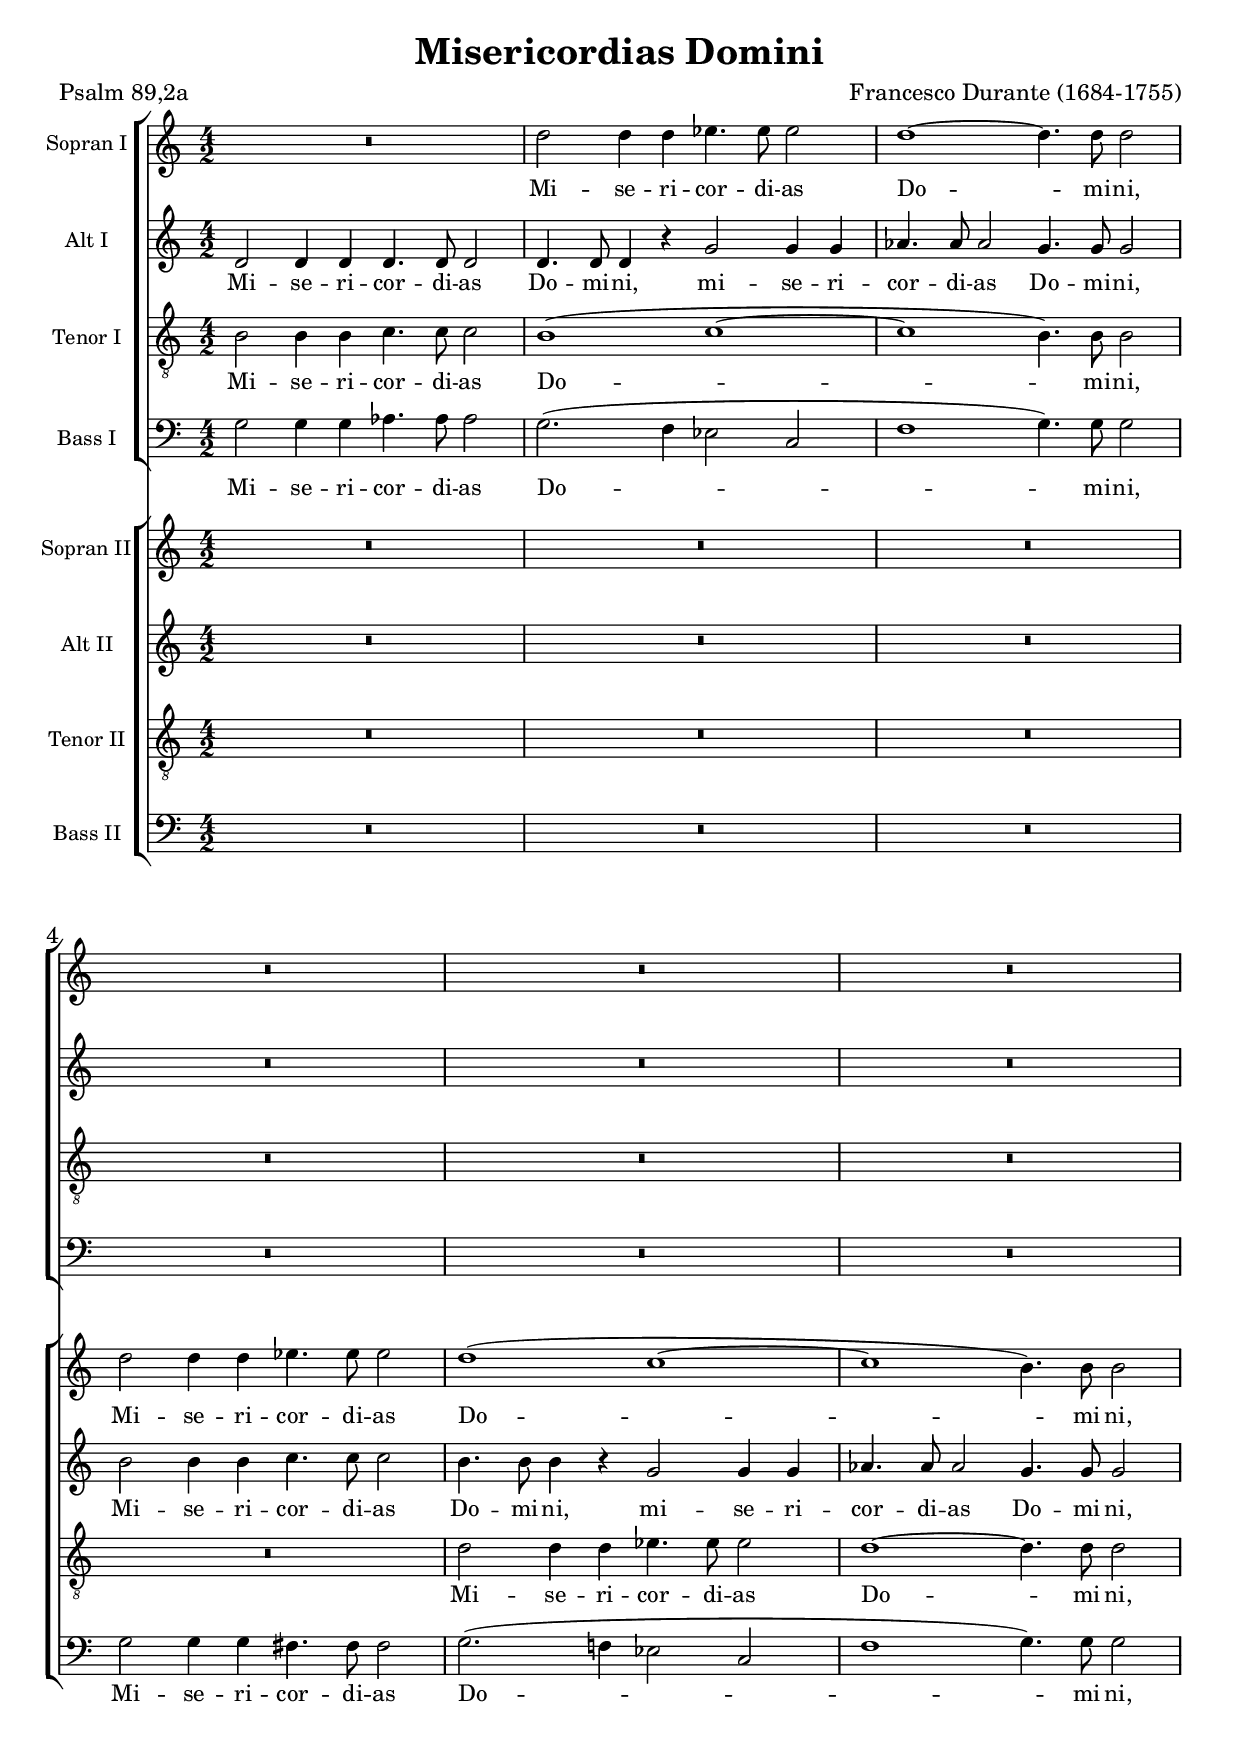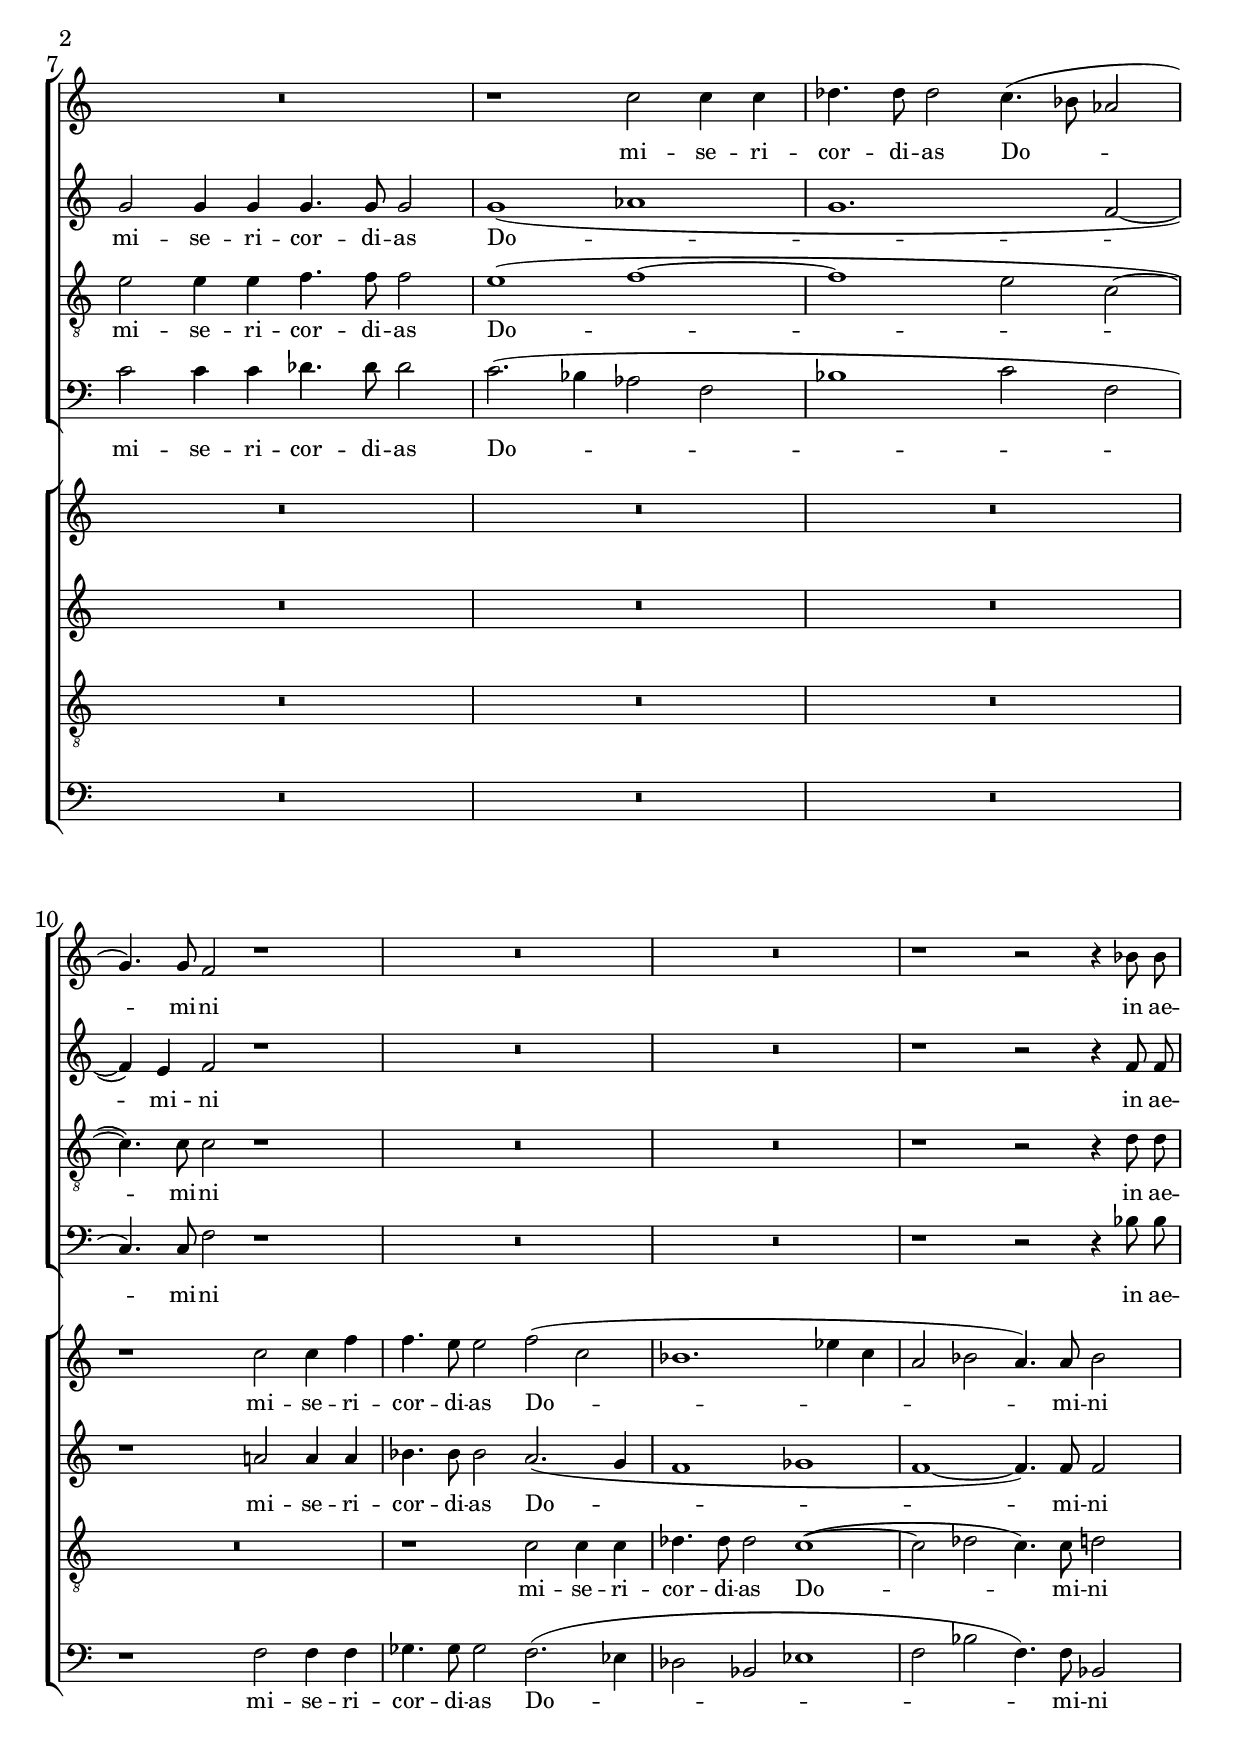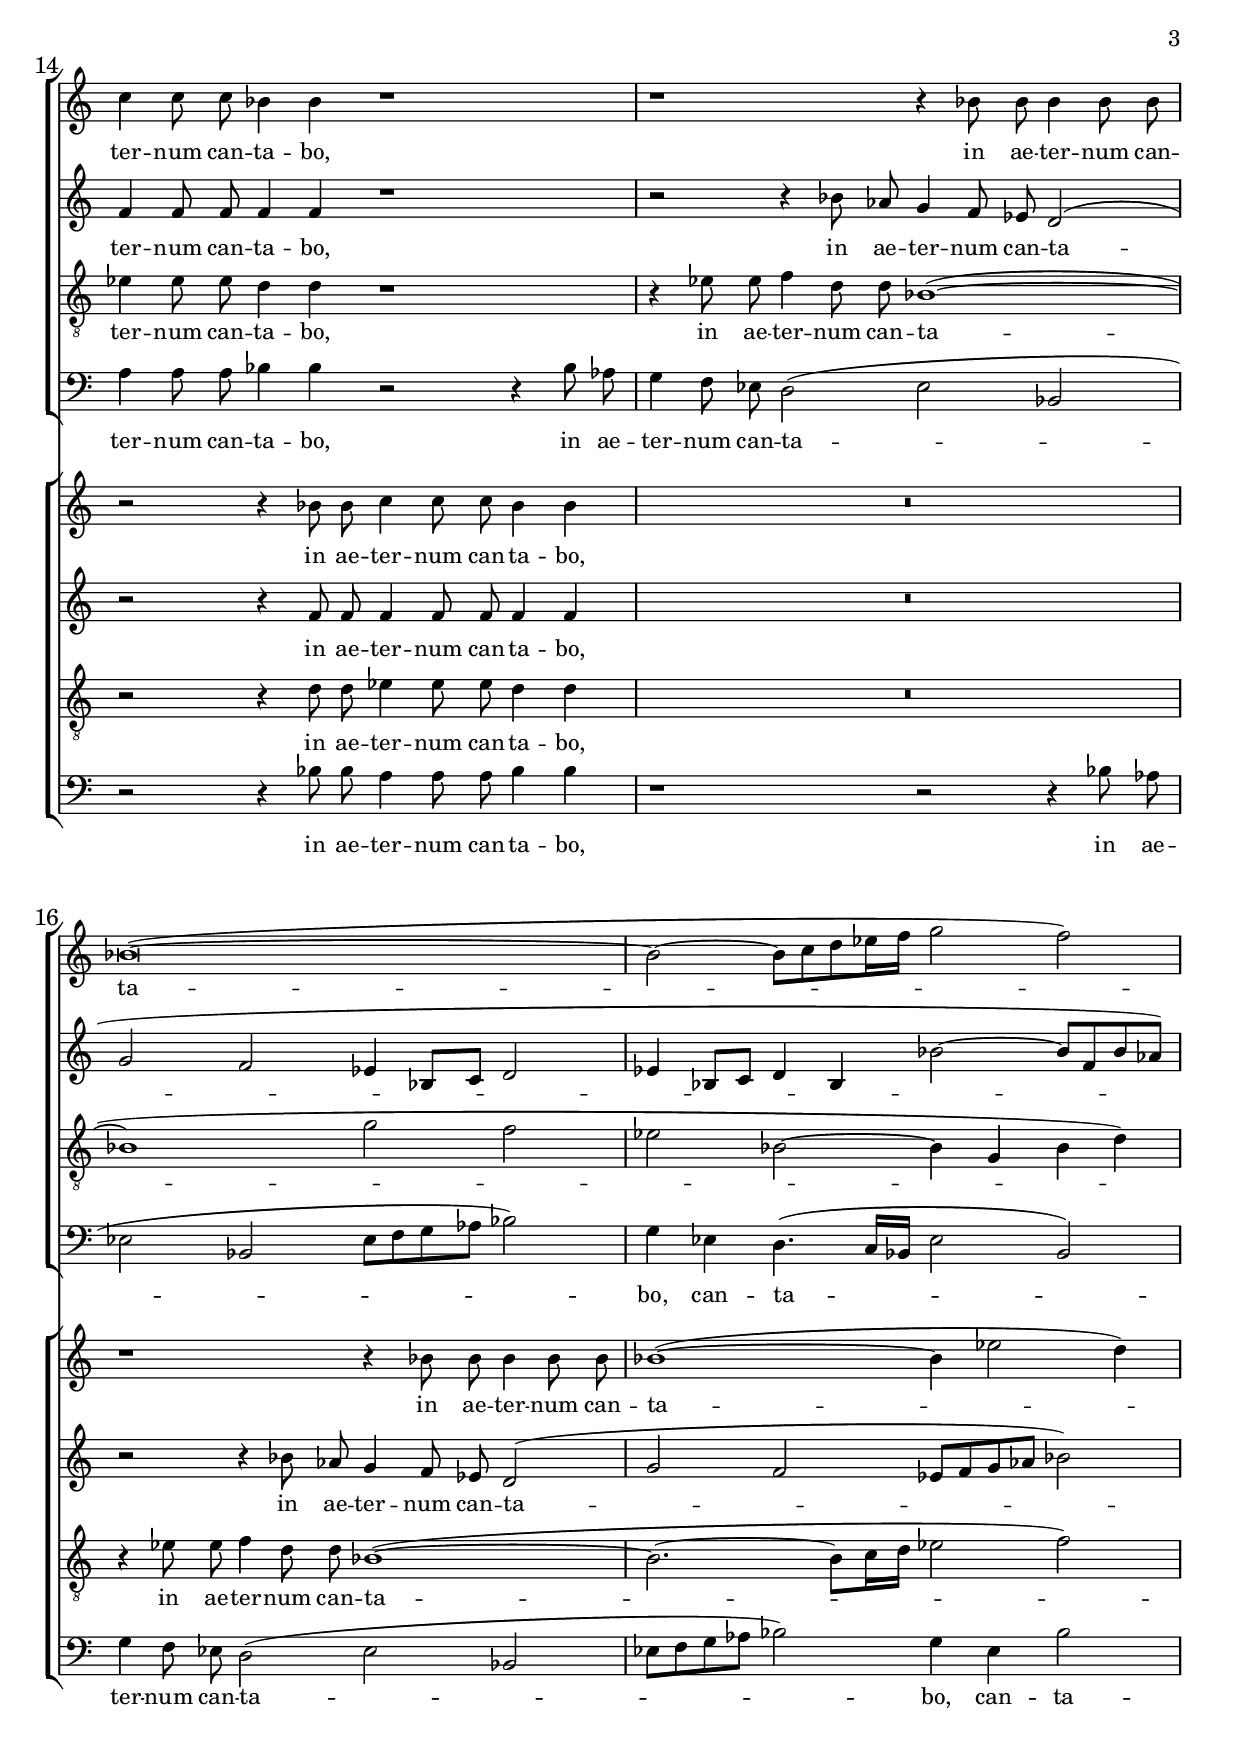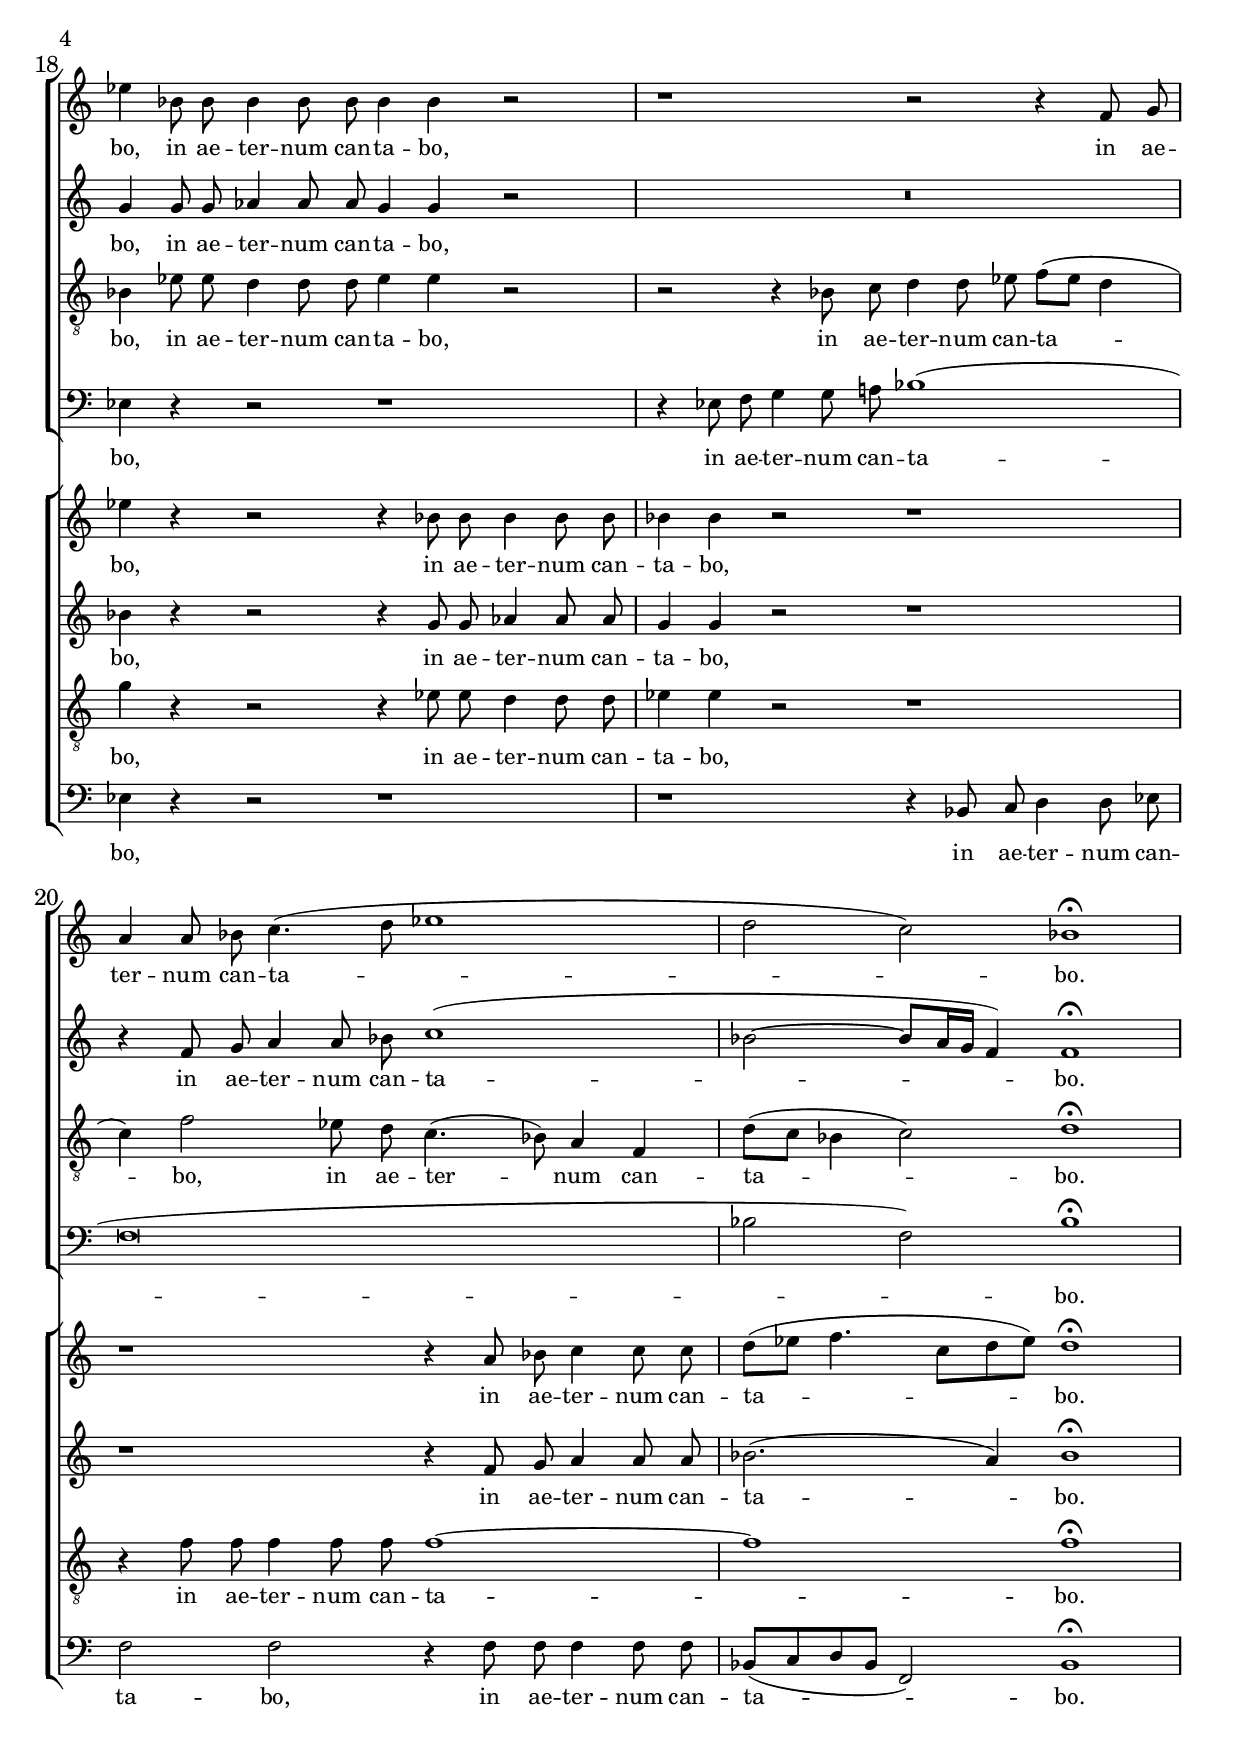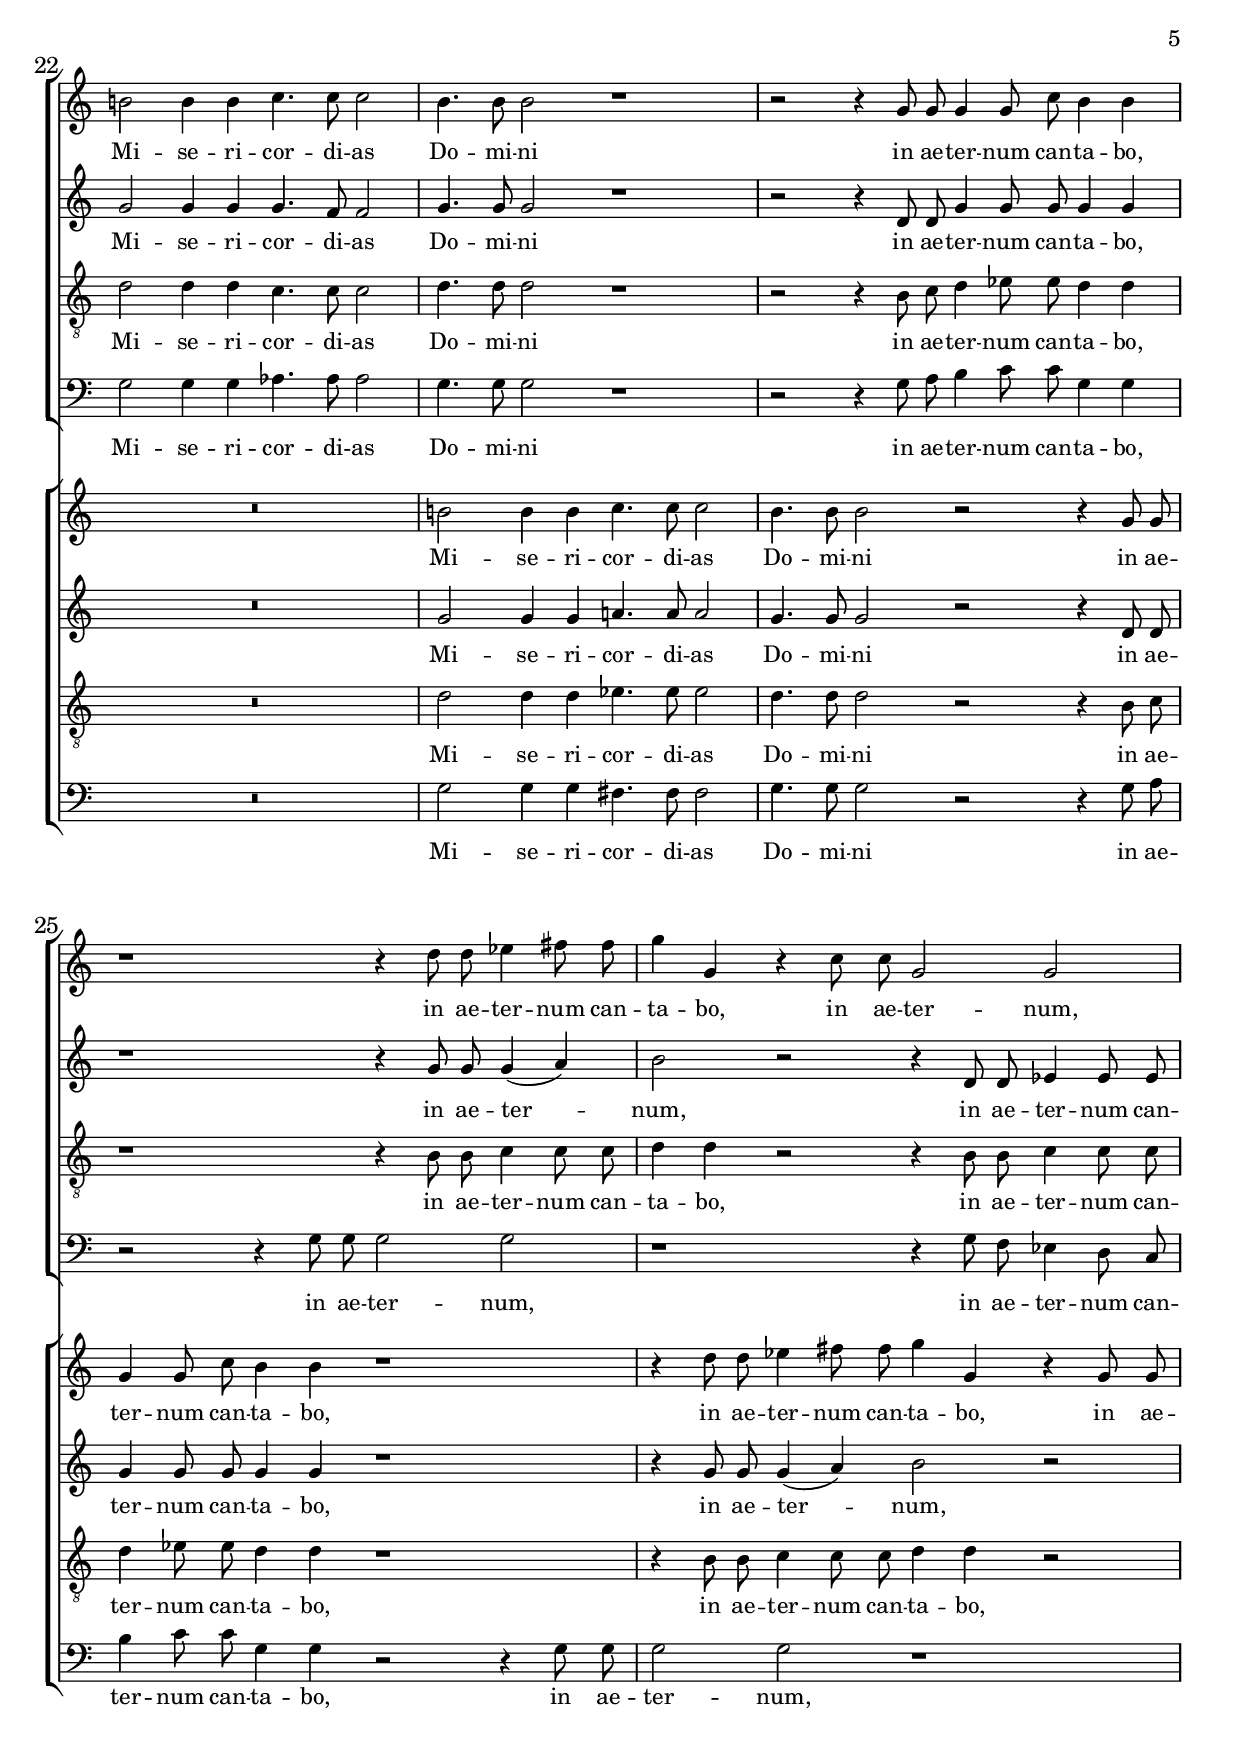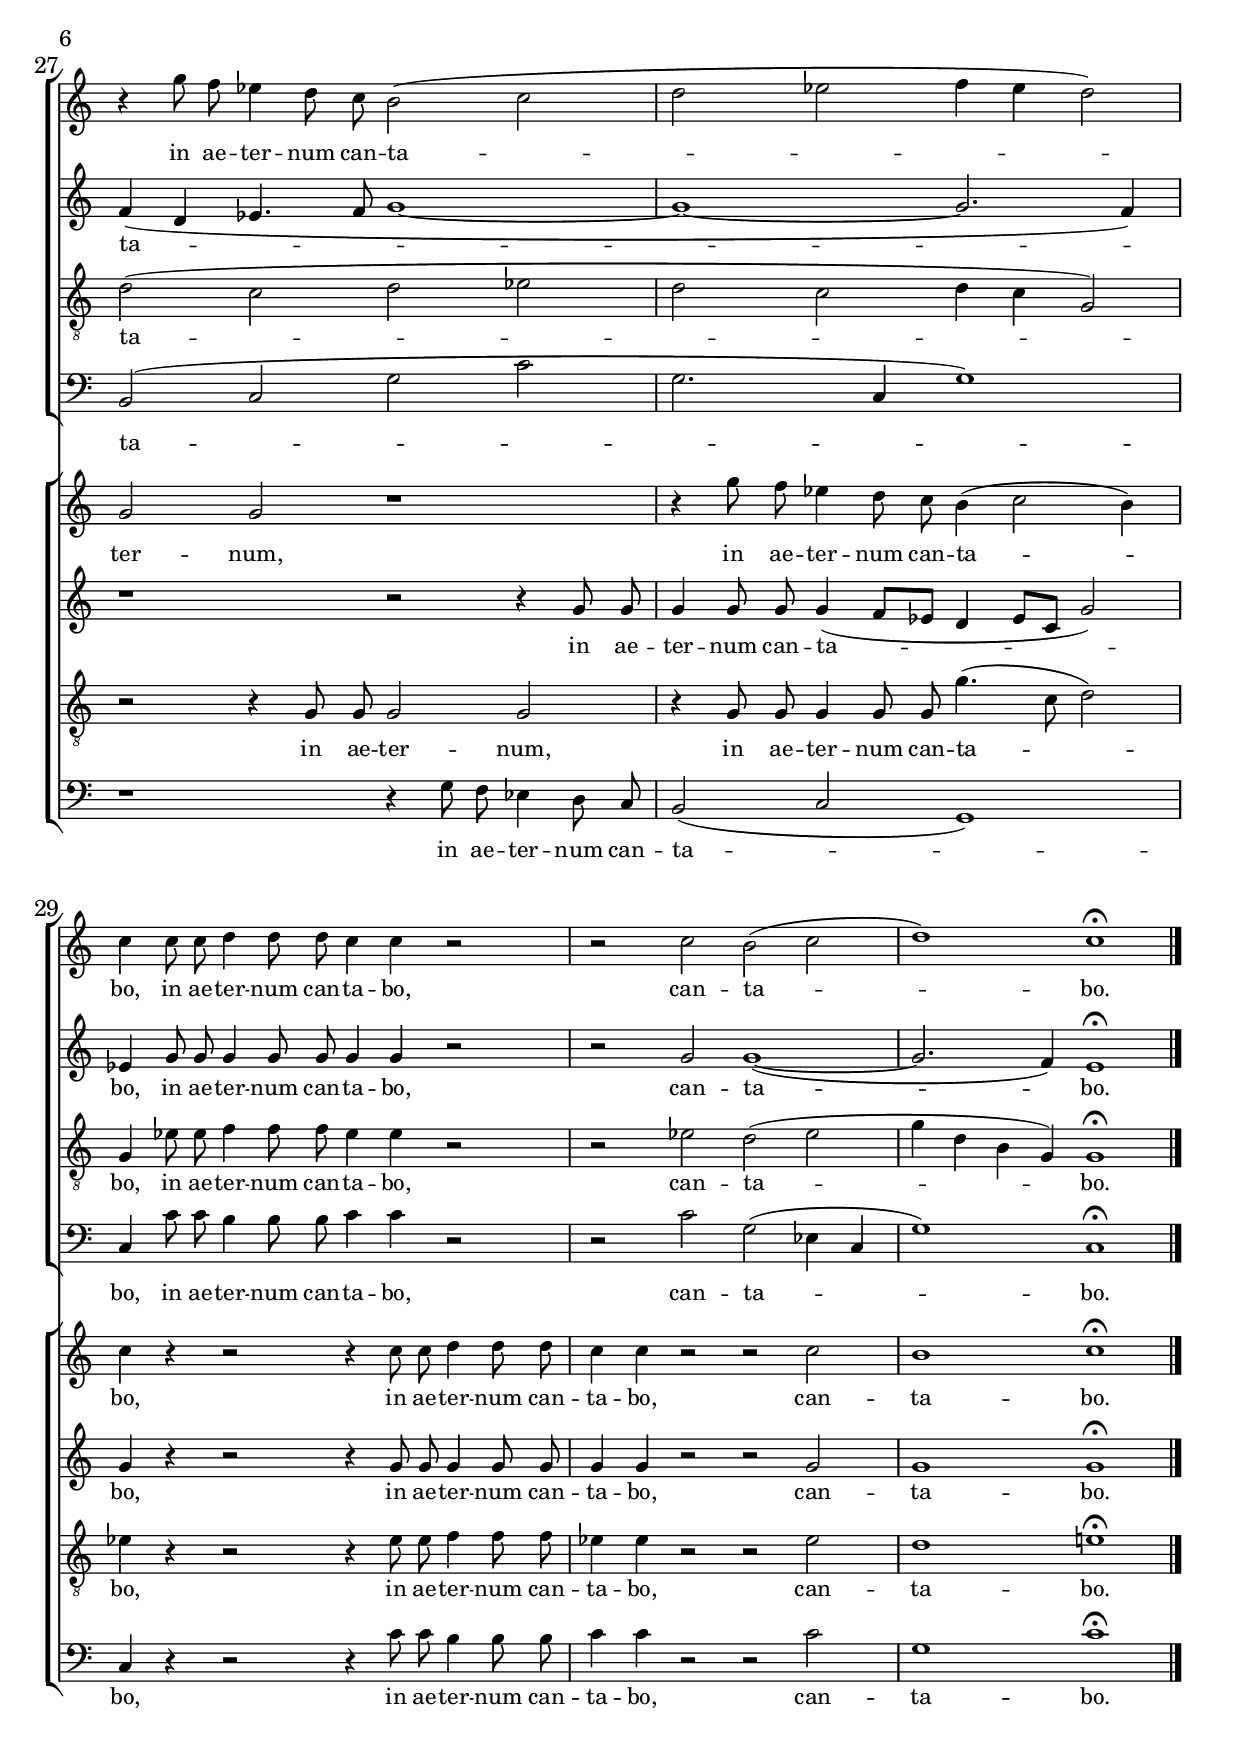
\version "2.22.1"

\header {
  title = "Misericordias Domini"
  composer = "Francesco Durante (1684-1755)"
  poet = "Psalm 89,2a"
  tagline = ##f
}

\paper {
  #(set-paper-size "a4")
  systems-per-page = 2
}

\layout {
  #(layout-set-staff-size 18)
  \override Score.BarNumber.font-size = #1
}

chormidi = \with {midiInstrument = "choir aahs"}

ficta = { \once \set suggestAccidentals = ##t } % für vogeschlagene Vorzeichen in Alter Musik über Noten -> VOR der Note setzen

global = {
  \key c \major
  \time 4/2
  \autoBeamOff
}

\version "2.22.1"

nSopranI = \relative c'' {
  \global
  R\breve | d2 d4 d es4. es8 es2 | d1~ d4. d8 d2 |
  R\breve*3 |
  
  R\breve | r1 c2 c4 c | des4. des8 des2 c4.( bes8 as2 |
  g4.) g8 f2 r1 | R\breve*2 |
  
  r1 r2 r4 bes8 bes | c4 c8 c bes4 bes r1 | r 
  r4 bes8 bes bes4 bes8 bes | bes\breve~( | bes2~ bes8[ c d es16 f]
  
  g2 f) | es4 bes8 bes bes4 bes8 bes bes4 bes r2 | r1 r2 r4 f8 g |
  a4 a8 bes c4.( d8 es1 | d2 c) bes1\fermata |
  
  b2 b4 b c4. c8 c2 | b4. b8 b2 r1 | r2 r4 g8 g g4 g8 c b4 b |
  r1 r4 d8 d es4 fis8 fis | g4 g, r c8 c g2 g |
  
  r4 g'8 f es4 d8 c b2( c | d es f4 es d2) |
  c4 c8 c d4 d8 d c4 c r2 | r c b( c | d1) c\fermata \bar "|."
}

nAltI = \relative c' {
  \global
  d2 d4 d d4. d8 d2 | d4. d8 d4 r g2 g4 g | as4. as8 as2 g4. g8 g2 |
  R\breve*3 |
  
  g2 g4 g g4. g8 g2 | g1( as | g1. f2~ |
  f4) e f2 r1 | R\breve*2 |
  
  r1 r2 r4 f8 f | f4 f8 f f4 f r1 | r2 r4 bes8 as
  g4 f8 es d2( | g f es4 bes8[ c] d2 | es4 bes8[ c] d4 bes
  
  bes'2~ bes8[ f bes as]) | g4 g8 g as4 as8 as g4 g r2 | R\breve |
  r4 f8 g a4 a8 bes c1( | bes2~ bes8[ a16 g] f4) f1\fermata |
  
  g2 g4 g g4. f8 f2 | g4. g8 g2 r1 | r2 r4 d8 d g4 g8 g g4 g |
  r1 r4 g8 g g4( a) | b2 r r4 d,8 d es4 es8 es |
  
  f4( d es4. f8 g1~ | g~ g2. f4) |
  es4 g8 g g4 g8 g g4 g r2 | r g g1~( | g2. f4) e1\fermata \bar "|."
}

nTenorI = \relative c' {
  \global
  b2 b4 b c4. c8 c2 | b1( c~ | c b4.) b8 b2 |
  R\breve*3 |
  
  e2 e4 e f4. f8 f2 | e1( f~ | f e2 c~ |
  c4.) c8 c2 r1 | R\breve*2 |
  
  r1 r2 r4 d8 d | es4 es8 es d4 d r1 | r4 es8 es f4 d8 d 
  bes1~( | bes g'2 f | es bes2~
  
  bes4 g4 bes d) | bes es8 es d4 d8 d es4 es r2 | r r4 bes8 c d4 d8 es f([ es] d4 |
  c) f2 es8 d c4.( bes8) a4 f | d'8([ c] bes4 c2) d1\fermata |
  
  d2 d4 d c4. c8 c2 | d4. d8 d2 r1 | r2 r4 b8 c d4 es8 es d4 d |
  r1 r4 b8 b c4 c8 c | d4 d r2 r4 b8 b c4 c8 c |
  
  d2( c d es | d c d4 c g2) |
  g4 es'8 es f4 f8 f es4 es r2 | r es d( es | g4 d b g) g1\fermata \bar "|."
}

nBassI = \relative c' {
  \global
  g2 g4 g as4. as8 as2 | g2.( f4 es2 c | f1 g4.) g8 g2 |
  R\breve*3 |
  
  c2 c4 c des4. des8 des2 | c2.( bes4 as2 f | bes1 c2 f, |
  c4.) c8 f2 r1 | R\breve*2 |
  
  r1 r2 r4 bes8 bes | a4 a8 a bes4 bes r2 r4 bes8 as | g4 f8 es d2(
  es bes | es bes es8[ f g as] bes2) | g4 es d4.( c16[ bes]
  
  es2 bes) | es4 r r2 r1 | r4 es8 f g4 g8 a! bes1( |
  f\breve | bes2 f) bes1\fermata |
  
  g2 g4 g as4. as8 as2 | g4. g8 g2 r1 | r2 r4 g8 a b4 c8 c g4 g |
  r2 r4 g8 g g2 g | r1 r4 g8 f es4 d8 c |
  
  b2( c g' c | g2. c,4 g'1) |
  c,4 c'8 c b4 b8 b c4 c r2 | r c g( es4 c | g'1) c,\fermata \bar "|."
}

\version "2.22.1"

nSopranII = \relative c'' {
  \global
  R\breve*3 |
  d2 d4 d es4. es8 es2 | d1( c~ | c b4.) b8 b2 |
  
  R\breve*3 |
  r1 c2 c4 f | f4. e8 e2 f( c | bes1. es4 c |
  
  a2 bes a4.) a8 bes2 | r2 r4 bes8 bes c4 c8 c bes4 bes | R\breve
  | r1 r4 bes8 bes bes4 bes8 bes | bes1~(
  
  bes4 es2 d4) | es4 r r2 r4 bes8 bes bes4 bes8 bes | bes4 bes r2 r1 |
  r r4 a8 bes c4 c8 c | d([ es] f4. c8[ d es]) d1\fermata |
  
  R\breve | b!2 b4 b c4. c8 c2 | b4. b8 b2 r2 r4 g8 g |
  g4 g8 c b4 b r1 | r4 d8 d es4 fis8 fis g4 g, r g8 g |
  
  g2 g r1 | r4 g'8 f es4 d8 c b4( c2 b4) |
  c4 r r2 r4 c8 c d4 d8 d | c4 c r2 r c | b1 c\fermata \bar "|."
}

nAltII = \relative c'' {
  \global
  R\breve*3 |
  b2 b4 b c4. c8 c2 | b4. b8 b4 r g2 g4 g | as4. as8 as2 g4. g8 g2 |
  
  R\breve*3 |
  r1 a!2 a4 a | bes4. bes8 bes2 a2.( g4 | f1 ges |
  
  f~ f4.) f8 f2 | r r4 f8 f f4 f8 f f4 f | R\breve
  | r2 r4 bes8 as g4 f8 es d2( | g f
  
  es8[ f g as] bes2) | bes4 r r2 r4 g8 g as4 as8 as | g4 g r2 r1 |
  r r4 f8 g a4 a8 a | bes2.( a4) bes1\fermata |
  
  R\breve | g2 g4 g a!4. a8 a2 | g4. g8 g2 r2 r4 d8 d |
  g4 g8 g g4 g r1 | r4 g8 g g4( a) b2 r |
  
  r1 r2 r4 g8 g | g4 g8 g g4( f8[ es] d4 es8[ c] g'2) |
  g4 r r2 r4 g8 g g4 g8 g | g4 g r2 r g | g1 g\fermata \bar "|."
}

nTenorII = \relative c' {
  \global
  R\breve*3 |
  R\breve | d2 d4 d es4. es8 es2 | d1~ d4. d8 d2 |
  
  R\breve*3 |
  R\breve | r1 c2 c4 c | des4. des8 des2 c1~( |
  
  c2 des c4.) c8 d2 | r r4 d8 d es4 es8 es d4 d | R\breve
  | r4 es8 es f4 d8 d bes1~( | bes2.~ bes8[ c16 d] 
  
  es2 f) | g4 r r2 r4 es8 es d4 d8 d | es4 es r2 r1 |
  r4 f8 f f4 f8 f f1~ | f f\fermata |
  
  R\breve | d2 d4 d es4. es8 es2 | d4. d8 d2 r2 r4 b8 c |
  d4 es8 es d4 d r1 | r4 b8 b c4 c8 c d4 d r2 |
  
  r2 r4 g,8 g g2 g | r4 g8 g g4 g8 g g'4.( c,8 d2) |
  es4 r r2 r4 es8 es f4 f8 f | es4 es r2 r es | d1 e!\fermata \bar "|."
}

nBassII = \relative c' {
  \global
  R\breve*3 |
  g2 g4 g fis4. fis8 fis2 | g2.( f4 es2 c | f1 g4.) g8 g2 |
  
  R\breve*3 |
  r1 f2 f4 f | ges4. ges8 ges2 f2.( es4 | des2 bes es1 |
  
  f2 bes f4.) f8 bes,2 | r2 r4 bes'8 bes a4 a8 a bes4 bes | r1
  r2 r4 bes8 as | g4 f8 es d2( es bes | es8[ f g as] bes2) 
  
  g4 es bes'2 | es,4 r r2 r1 | r1 r4 bes8 c d4 d8 es |
  f2 f r4 f8 f f4 f8 f | bes,([ c d bes] f2) bes1\fermata |
  
  R\breve | g'2 g4 g fis4. fis8 fis2 | g4. g8 g2 r2 r4 g8 a |
  b4 c8 c g4 g r2 r4 g8 g | g2 g r1 |
  
  r r4 g8 f es4 d8 c | b2( c g1) |
  c4 r r2 r4 c'8 c b4 b8 b | c4 c r2 r c | g1 c\fermata \bar "|."
}

\version "2.22.1"

tMiserK = \lyricmode { mi -- se -- ri -- cor -- di -- as Do -- mi -- ni, }
tMiser = \lyricmode { mi -- se -- ri -- cor -- di -- as Do -- mi -- ni }
tInAeK = \lyricmode { in ae -- ter -- num can -- ta -- bo, }
tInAeP = \lyricmode { in ae -- ter -- num can -- ta -- bo. }


tTutti = \lyricmode {
  Mi -- se -- ri -- cor -- di -- as Do -- mi -- ni, \tag #'aI \tag #'aII { \tMiserK }
  
  \tMiser
  
  \tInAeK \tInAeK \tag #'bI \tag #'bII { can -- ta -- bo, }
  
  \tag #'sI \tag #'aI \tag #'sII \tag #'aII \tag #'tII \tag #'bII {\tInAeK} \tag #'tI {\repeat unfold 2 {\tInAeK}} \tInAeP
  
  Mi -- se -- ri -- cor -- di -- as Do -- mi -- ni \tag #'sI \tag #'sII \tag #'tII {\repeat unfold 2 {\tInAeK} in ae -- ter -- num, } \tag #'aI \tag #'bI \tag #'aII \tag #'bII {\tInAeK in ae -- ter -- num, } \tag #'tI {\repeat unfold 2 {\tInAeK}}
  
  \repeat unfold 2 {\tInAeK} can -- ta -- bo.
}

\version "2.22.1"

sSopranI = 
  \new Staff  = "zSopranI"
    \with {
      instrumentName = "Sopran I"
      \chormidi
      \consists "Merge_rests_engraver"
    } 
    <<
      { 
        \new Voice = "vSopranI" {\nSopranI}
      }
      \new Lyrics \lyricsto "vSopranI" {\keepWithTag #'sI \tTutti}
    >>

sAltI = 
  \new Staff  = "zAltI"
    \with {
      instrumentName = "Alt I"
      \chormidi
      \consists "Merge_rests_engraver"
    } 
    <<
      { 
        \new Voice = "vAltI" {\nAltI}
      }
      \new Lyrics \lyricsto "vAltI" {\keepWithTag #'aI \tTutti}
    >>

sTenorI = 
  \new Staff  = "zTenorI"
    \with {
      instrumentName = "Tenor I"
      \chormidi
      \consists "Merge_rests_engraver"
    } 
    <<
      { 
        \new Voice = "vTenorI" {\clef "violin_8" \nTenorI}
      }
      \new Lyrics \lyricsto "vTenorI" {\keepWithTag #'tI \tTutti}
    >>

sBassI = 
  \new Staff  = "zBassI"
    \with {
      instrumentName = "Bass I"
      \chormidi
      \consists "Merge_rests_engraver"
    } 
    <<
      { 
        \new Voice = "vBassI" {\clef bass \nBassI}
      }
      \new Lyrics \lyricsto "vBassI" {\keepWithTag #'bI \tTutti}
    >>
    

sSopranII = 
  \new Staff  = "zSopranII"
    \with {
      instrumentName = "Sopran II"
      \chormidi
      \consists "Merge_rests_engraver"
    } 
    <<
      { 
        \new Voice = "vSopranII" {\nSopranII}
      }
      \new Lyrics \lyricsto "vSopranII" {\keepWithTag #'sII \tTutti}
    >>

sAltII = 
  \new Staff  = "zAltII"
    \with {
      instrumentName = "Alt II"
      \chormidi
      \consists "Merge_rests_engraver"
    } 
    <<
      { 
        \new Voice = "vAltII" {\nAltII}
      }
      \new Lyrics \lyricsto "vAltII" {\keepWithTag #'aII \tTutti}
    >>

sTenorII = 
  \new Staff  = "zTenorII"
    \with {
      instrumentName = "Tenor II"
      \chormidi
      \consists "Merge_rests_engraver"
    } 
    <<
      { 
        \new Voice = "vTenorII" {\clef "violin_8" \nTenorII}
      }
      \new Lyrics \lyricsto "vTenorII" {\keepWithTag #'tII \tTutti}
    >>

sBassII = 
  \new Staff  = "zBassII"
    \with {
      instrumentName = "Bass II"
      \chormidi
      \consists "Merge_rests_engraver"
    } 
    <<
      { 
        \new Voice = "vBassII" {\clef bass \nBassII}
      }
      \new Lyrics \lyricsto "vBassII" {\keepWithTag #'bII \tTutti}
    >>


    

\score {
  <<
    \new ChoirStaff <<
      \accidentalStyle Score.modern
      \sSopranI
      \sAltI
      \sTenorI
      \sBassI
    >>
    \new ChoirStaff <<
      \accidentalStyle Score.modern
      \sSopranII
      \sAltII
      \sTenorII
      \sBassII
    >>
  >>
  \layout { }
  \midi {
    \tempo 4=100
  }
}
